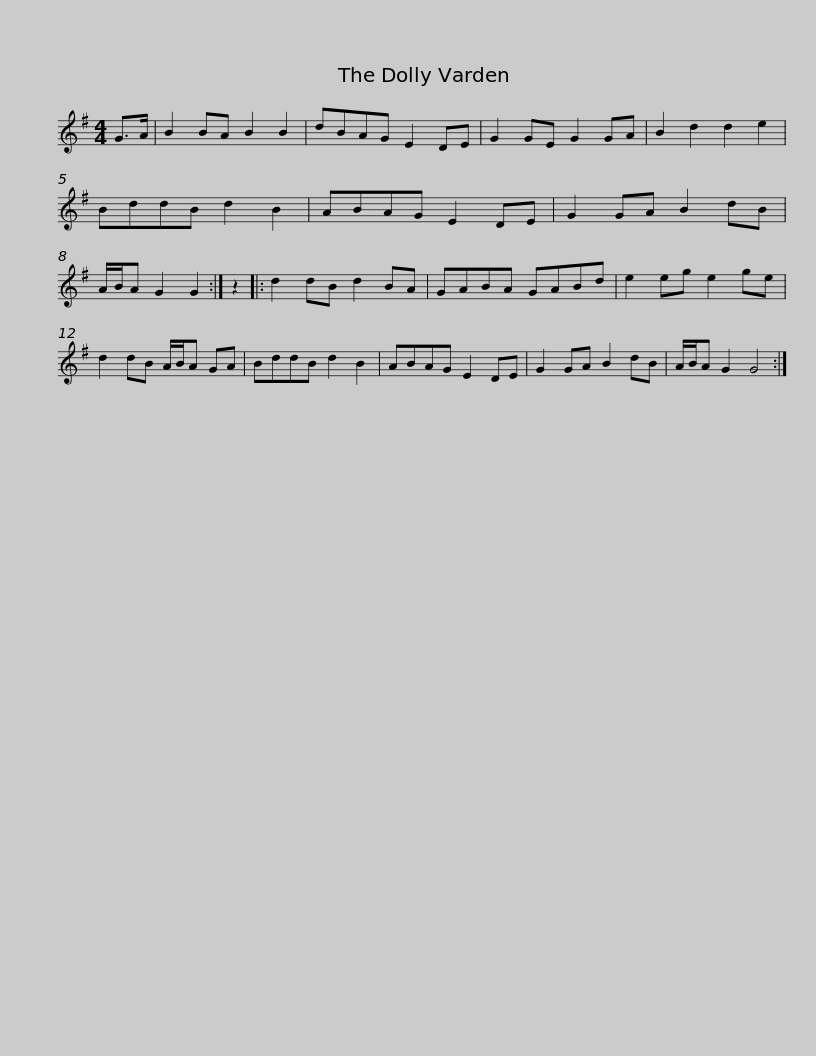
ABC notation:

X:1
L:1/8
M:4/4
I:linebreak $
K:G
V:1 treble
V:1
 G>A | B2 BA B2 B2 | dBAG E2 DE | G2 GE G2 GA | B2 d2 d2 e2 | %5
 BddB d2 B2 | ABAG E2 DE | G2 GA B2 dB |$ A/B/A G2 G2 :| z2 |: %10
 d2 dB d2 BA | GABA GABd | e2 eg e2 ge | d2 dB A/B/A GA | BddB d2 B2 |$ %15
 ABAG E2 DE | G2 GA B2 dB | A/B/A G2 G4 :| %18
